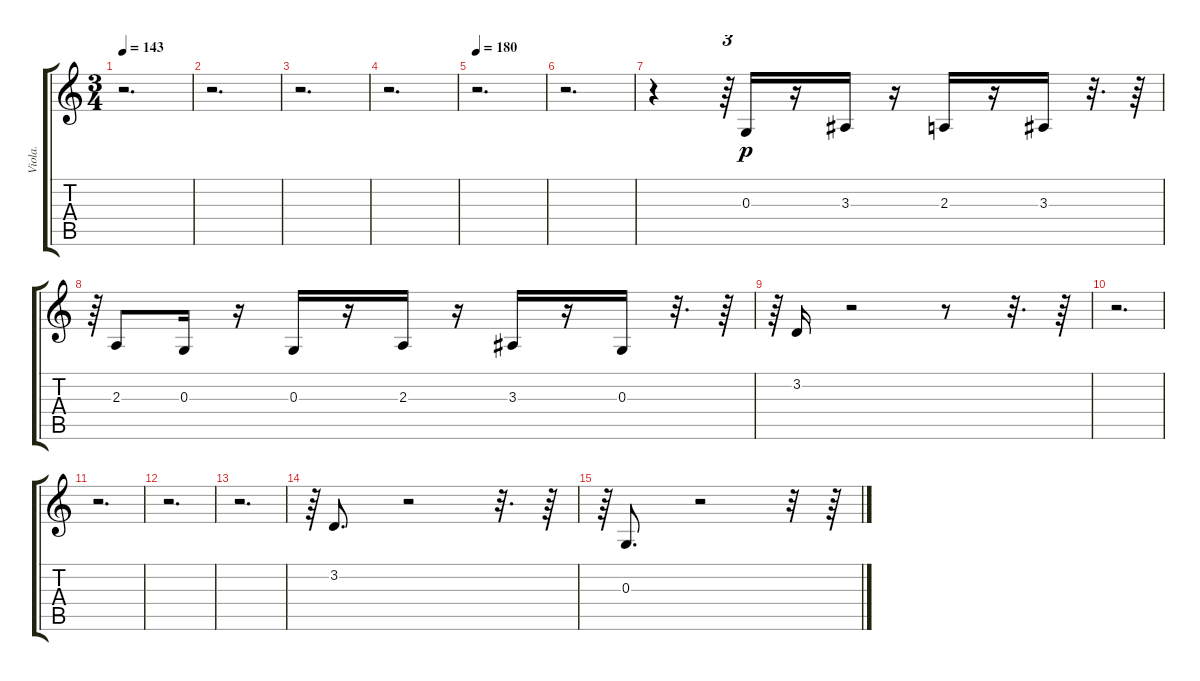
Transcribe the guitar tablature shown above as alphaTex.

\track ("Viola." "Viola.") {instrument stringensemble2}
\staff {score tabs}
\tuning (E4 B3 G3 D3 A2 E2) {hide}
\ts (3 4)
\tempo 143
\clef g2
\ks c
r.2{d dy f} |
r.2{d} |
r.2{d} |
r.2{d} |
\tempo 180
r.2{d} |
r.2{d} |
r.4 r.64{tu (3 2)} 0.3.16{dy p} r.16 3.3.16 r.16 2.3.16 r.16 3.3.16 r.32{d} r.64 |
r.64{tu (3 2)} 2.3.8 0.3.16 r.16 0.3.16 r.16 2.3.16 r.16 3.3.16 r.16 0.3.16 r.32{d} r.64 |
r.64{tu (3 2)} 3.2.16 r.2 r.8 r.32{d} r.64 |
r.2{d} |
r.2{d} |
r.2{d} |
r.2{d} |
r.64{tu (3 2)} 3.2.8{d volume 12} r.2 r.32{d} r.64 |
r.64{tu (3 2)} 0.3.8{d} r.2 r.32 r.64
